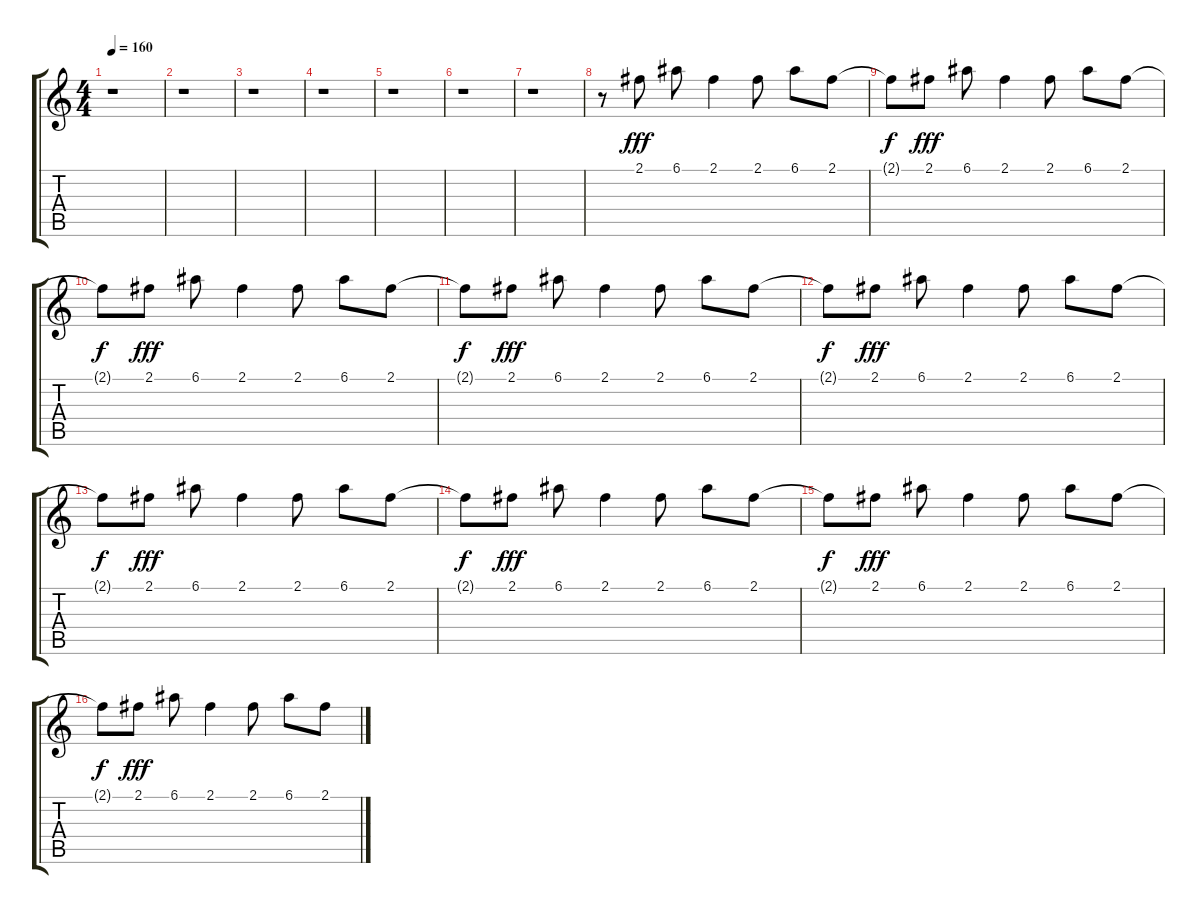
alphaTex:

\track "" {instrument electricguitarclean}
\staff {score tabs}
\tuning (E4 B3 G3 D3 A2 E2) {hide}
\ts (4 4)
\tempo 160
\clef g2
\ks c
r.1{dy mp} |
r.1 |
r.1 |
r.1 |
r.1 |
r.1 |
r.1 |
r.8 2.1.8{dy fff} 6.1.8 2.1.4 2.1.8 6.1.8 2.1.8 |
2.1{t}.8{dy f} 2.1.8{dy fff} 6.1.8 2.1.4 2.1.8 6.1.8 2.1.8 |
2.1{t}.8{dy f} 2.1.8{dy fff} 6.1.8 2.1.4 2.1.8 6.1.8 2.1.8 |
2.1{t}.8{dy f} 2.1.8{dy fff} 6.1.8 2.1.4 2.1.8 6.1.8 2.1.8 |
2.1{t}.8{dy f} 2.1.8{dy fff} 6.1.8 2.1.4 2.1.8 6.1.8 2.1.8 |
2.1{t}.8{dy f} 2.1.8{dy fff} 6.1.8 2.1.4 2.1.8 6.1.8 2.1.8 |
2.1{t}.8{dy f} 2.1.8{dy fff} 6.1.8 2.1.4 2.1.8 6.1.8 2.1.8 |
2.1{t}.8{dy f} 2.1.8{dy fff} 6.1.8 2.1.4 2.1.8 6.1.8 2.1.8 |
2.1{t}.8{dy f} 2.1.8{dy fff} 6.1.8 2.1.4 2.1.8 6.1.8 2.1.8
